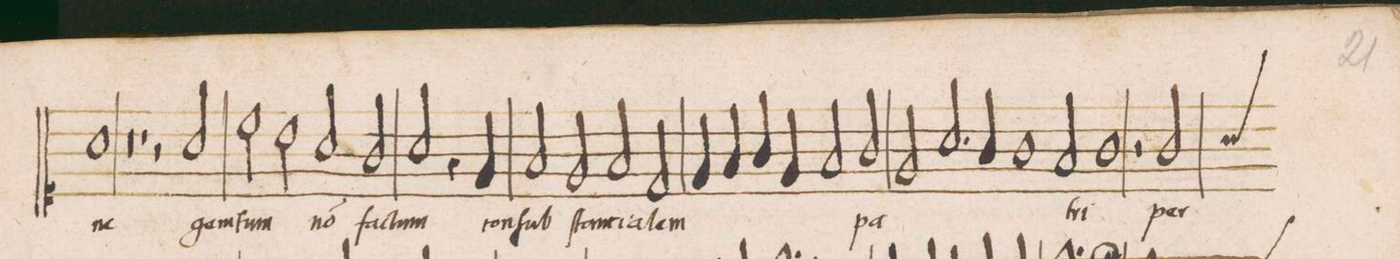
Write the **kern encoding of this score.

**kern	**text
*I"DISCANTVS	*
*clefC1	*
*k[]	*
*met(C|)	*
*M2/1	*
1a	-ne
=30-	=30-
0r	.
=31-	=31-
1r	.
2r	.
2a/	ge-
=32-	=32-
2cc\	-ni-
2b\	-tum
2a/	n(on)
2g/	fa-
=33-	=33-
2a/	-ctum
4r	.
4e/	con-
2f/	-ſub-
2e/	-ſtan-
=34-	=34-
2f/	-ci-
2d/	-a-
4e/	.
4f/	.
4g/	.
4e/	.
=35-	=35-
2f/	-lem
2g/	pa-
2e/	.
2.a/	.
=36-	=36-
4g/	.
1g	.
2f/	.
=37-	=37-
1g	-tri
2r	.
*custos:a	*
2g/	per
=38-	=38-
*-	*-
